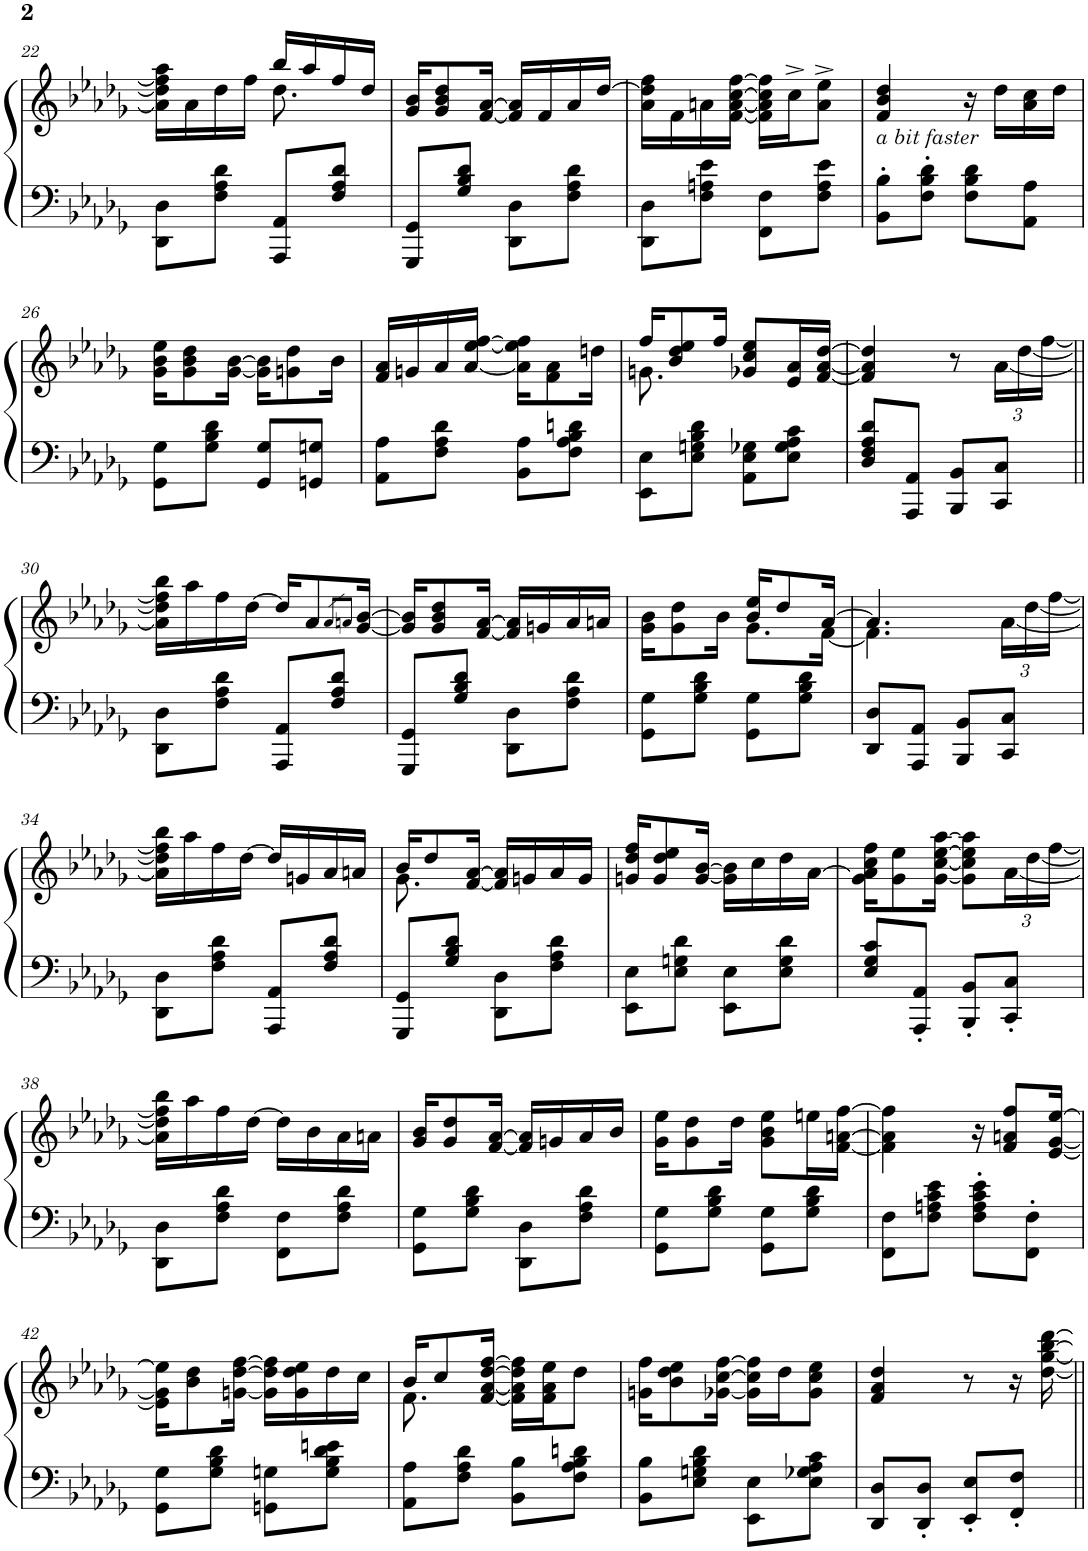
**kern	**kern
*part1	*part1
*staff2	*staff1
*I"Piano	*
*I'Pno.	*
!!LO:PB:g=z
*clefF4	*clefG2
*k[b-e-a-d-g-]	*k[b-e-a-d-g-]
*M2/4	*M2/4
=22	=22
*	*^
8DD-\ 8D-\L	16a-\] 16dd-\] 16ff\] 16aa-\LL	4ryy
.	16a-\	.
8F\ 8A-\ 8d-\J	16dd-\	.
.	16ff\JJ	.
8AAA-/ 8AA-/L	16bb-/LL	8.dd-\
.	16aa-/	.
8F/ 8A-/ 8d-/J	16ff/	.
.	16dd-/JJ	16ryy
*	*v	*v
=23	=23
8GGG-/ 8GG-/L	16g-/ 16b-/KL
.	8g-/ 8b-/ 8dd-/
8G-/ 8B-/ 8d-/J	.
.	[16f/ [16a-/Jk
8DD-\ 8D-\L	16f/] 16a-/]LL
.	16f/
8F\ 8A-\ 8d-\J	16a-/
.	[16dd-/JJ
=24	=24
8DD-\ 8D-\L	16a-\ 16dd-\] 16ff\LL
.	16f\
8F\ 8An\ 8e-\J	16an\
.	[16f\ [16a\ [16cc\ [16ff\JJ
8FF\ 8F\L	16f\] 16a\] 16cc\] 16ff\]LL
.	16cc^\J
8F\ 8A\ 8e-\J	8a\^ 8ee-\^J
=25	=25
!	!LO:TX:b:i:t=a bit faster
8BB-\' 8B-\'L	4f/ 4b-/ 4dd-/
8F\' 8B-\' 8d-\'J	.
8F\ 8B-\ 8d-\L	16r
.	16dd-\LL
8AA-\ 8A-\J	16a-\ 16cc\
.	16dd-\JJ
!!LO:LB:g=z
=26	=26
8GG-\ 8G-\L	16g-\ 16b-\ 16ee-\KL
.	8g-\ 8b-\ 8dd-\
8G-\ 8B-\ 8d-\J	.
.	[16g-\ [16b-\Jk
8GG-/ 8G-/L	16g-\] 16b-\]KL
.	8gn\ 8dd-\
8GGn/ 8Gn/J	.
.	16b-\Jk
=27	=27
8AA-\ 8A-\L	16f/ 16a-/LL
.	16gn/
8F\ 8A-\ 8d-\J	16a-/
.	[16a-/ [16ee-/ [16ff/JJ
8BB-\ 8A-\L	16a-\] 16ee-\] 16ff\]KL
.	8f\ 8a-\
8F\ 8A-\ 8B-\ 8dn\J	.
.	16ddn\Jk
=28	=28
*	*^
8EE-\ 8E-\L	16ff/KL	8.gn\
.	8b-/ 8dd-/ 8ee-/	.
8E-\ 8Gn\ 8B-\ 8d-\J	.	.
.	16ff/Jk	4ryy
8AA-\ 8E-\ 8G-X\L	8g-X/ 8cc/ 8ee-/L	.
8E-\ 8G-\ 8A-\ 8c\J	16e-/ 16a-/L	.
.	[<16f/ [<16a-/ [16dd-/JJ	16ryy
*	*v	*v
=29	=29
8D-/ 8F/ 8A-/ 8d-/L	4f/] 4a-/] 4dd-/]
8AAA-/ 8AA-/J	.
8BBB-/ 8BB-/L	8r
*	*Xbrackettup
8CC/ 8C/J	[<24a-\LL
.	[<24dd-\
.	[<24ff\JJ
!!LO:LB:g=z
=30||	=30||
8DD-\ 8D-\L	16a-\] 16dd-\] 16ff\] 16bb-\LL
.	16aa-\
8F\ 8A-\ 8d-\J	16ff\
.	[16dd-\JJ
8AAA-/ 8AA-/L	16dd-/KL]
.	8a-/
8F/ 8A-/ 8d-/J	.
.	8qa-/L
.	8qan/J
.	[<16g-/ [16b-/Jk
=31	=31
8GGG-/ 8GG-/L	16g-/] 16b-/]KL
.	8g-/ 8b-/ 8dd-/
8G-/ 8B-/ 8d-/J	.
.	[16f/ [16a-/Jk
8DD-\ 8D-\L	16f/] 16a-/]LL
.	16gn/
8F\ 8A-\ 8d-\J	16a-/
.	16an/JJ
=32	=32
*	*^
8GG-\ 8G-\L	16g-\ 16b-\KL	4ryy
.	8g-\ 8dd-\	.
8G-\ 8B-\ 8d-\J	.	.
.	16b-\Jk	.
8GG-\ 8G-\L	16b-/ 16ee-/KL	8.g-\L
.	8dd-/	.
8G-\ 8B-\ 8d-\J	.	.
.	[16a-/Jk	[16f\Jk
=33	=33	=33
8DD-/ 8D-/L	4.a-/]	4.f\]
8AAA-/ 8AA-/J	.	.
8BBB-/ 8BB-/L	.	.
8CC/ 8C/J	[<24a-\LL	8ryy
.	[<24dd-\	.
.	[<24ff\JJ	.
*	*v	*v
!!LO:LB:g=z
=34	=34
8DD-\ 8D-\L	16a-\] 16dd-\] 16ff\] 16bb-\LL
.	16aa-\
8F\ 8A-\ 8d-\J	16ff\
.	[16dd-\JJ
8AAA-/ 8AA-/L	16dd-/LL]
.	16gn/
8F/ 8A-/ 8d-/J	16a-/
.	16an/JJ
=35	=35
*	*^
8GGG-/ 8GG-/L	16b-/KL	8.g-\
.	8dd-/	.
8G-/ 8B-/ 8d-/J	.	.
.	[16f/ [16a-/Jk	4ryy
8DD-\ 8D-\L	16f/] 16a-/]LL	.
.	16gn/	.
8F\ 8A-\ 8d-\J	16a-/	.
.	16g/JJ	16ryy
*	*v	*v
=36	=36
8EE-\ 8E-\L	16gn/ 16dd-/ 16ff/KL
.	8g/ 8dd-/ 8ee-/
8E-\ 8Gn\ 8d-\J	.
.	[16g/ [16b-/Jk
8EE-\ 8E-\L	16g\] 16b-\]LL
.	16cc\
8E-\ 8G\ 8d-\J	16dd-\
.	[>16a-\JJ
=37	=37
8E-/ 8G-/ 8c/L	16g-\ 16a-\] 16cc\ 16ff\KL
.	8g-\ 8ee-\
8AAA-/' 8AA-/'J	.
.	[16g-\ [16cc\ [16ee-\ [16aa-\Jk
8BBB-/' 8BB-/'L	8g-\] 8cc\] 8ee-\] 8aa-\]L
8CC/' 8C/'J	[<24a-\L
.	[<24dd-\
.	[<24ff\JJ
!!LO:LB:g=z
=38	=38
8DD-\ 8D-\L	16a-\] 16dd-\] 16ff\] 16bb-\LL
.	16aa-\
8F\ 8A-\ 8d-\J	16ff\
.	[16dd-\JJ
8FF\ 8F\L	16dd-\LL]
.	16b-\
8F\ 8A-\ 8d-\J	16a-\
.	16an\JJ
=39	=39
8GG-\ 8G-\L	16g-/ 16b-/KL
.	8g-/ 8dd-/
8G-\ 8B-\ 8d-\J	.
.	[16f/ [16a-/Jk
8DD-\ 8D-\L	16f/] 16a-/]LL
.	16gn/
8F\ 8A-\ 8d-\J	16a-/
.	16b-/JJ
=40	=40
8GG-\ 8G-\L	16g-\ 16ee-\KL
.	8g-\ 8dd-\
8G-\ 8B-\ 8d-\J	.
.	16dd-\Jk
8GG-\ 8G-\L	8g-\ 8b-\ 8ee-\L
8G-\ 8B-\ 8d-\J	16een\L
.	[16f\ [16an\ [16ff\JJ
=41	=41
8FF\ 8F\L	4f\] 4a\] 4ff\]
8F\ 8An\ 8c\ 8e-\J	.
8F\' 8A\' 8c\' 8e-\'L	16r
.	8f/ 8an/ 8ff/L
8FF\' 8F\'J	.
.	[16e-/ [16g-/ [16ee-/Jk
!!LO:LB:g=z
=42	=42
8GG-\ 8G-\L	16e-\] 16g-\] 16ee-\]KL
.	8b-\ 8dd-\
8G-\ 8B-\ 8d-\J	.
.	[16gn\ [16dd-\ [16ff\Jk
8GGn\ 8Gn\L	16g\] 16dd-\] 16ff\]LL
.	16g\ 16dd-\ 16ee-\
8G\ 8B-\ 8d-\ 8en\J	16dd-\
.	16cc\JJ
=43	=43
*	*^
8AA-\ 8A-\L	16b-/KL	8.f\
.	8cc/	.
8F\ 8A-\ 8d-\J	.	.
.	[16f/ [16a-/ [16dd-/ [16ff/Jk	4ryy
8BB-\ 8B-\L	16f\] 16a-\] 16dd-\] 16ff\]LL	.
.	16f\ 16a-\ 16ee-\J	.
8F\ 8A-\ 8B-\ 8dn\J	8dd-\J	.
.	.	16ryy
*	*v	*v
=44	=44
8BB-\ 8B-\L	16gn\ 16ff\KL
.	8b-\ 8dd-\ 8ee-\
8E-\ 8Gn\ 8B-\ 8d-\J	.
.	[16g-X\ [16cc\ [16ff\Jk
8EE-\ 8E-\L	16g-\] 16cc\] 16ff\]LL
.	16dd-\J
8E-\ 8G-X\ 8A-\ 8c\J	8g-\ 8cc\ 8ee-\J
=45	=45
8DD-/ 8D-/L	4f/ 4a-/ 4dd-/
8DD-/' 8D-/'J	.
8EE-/' 8E-/'L	8r
8FF/' 8F/'J	16r
.	[16dd-\ [16gg-\ [16bb-\ [16ddd-\
=||	=||
*-	*-
